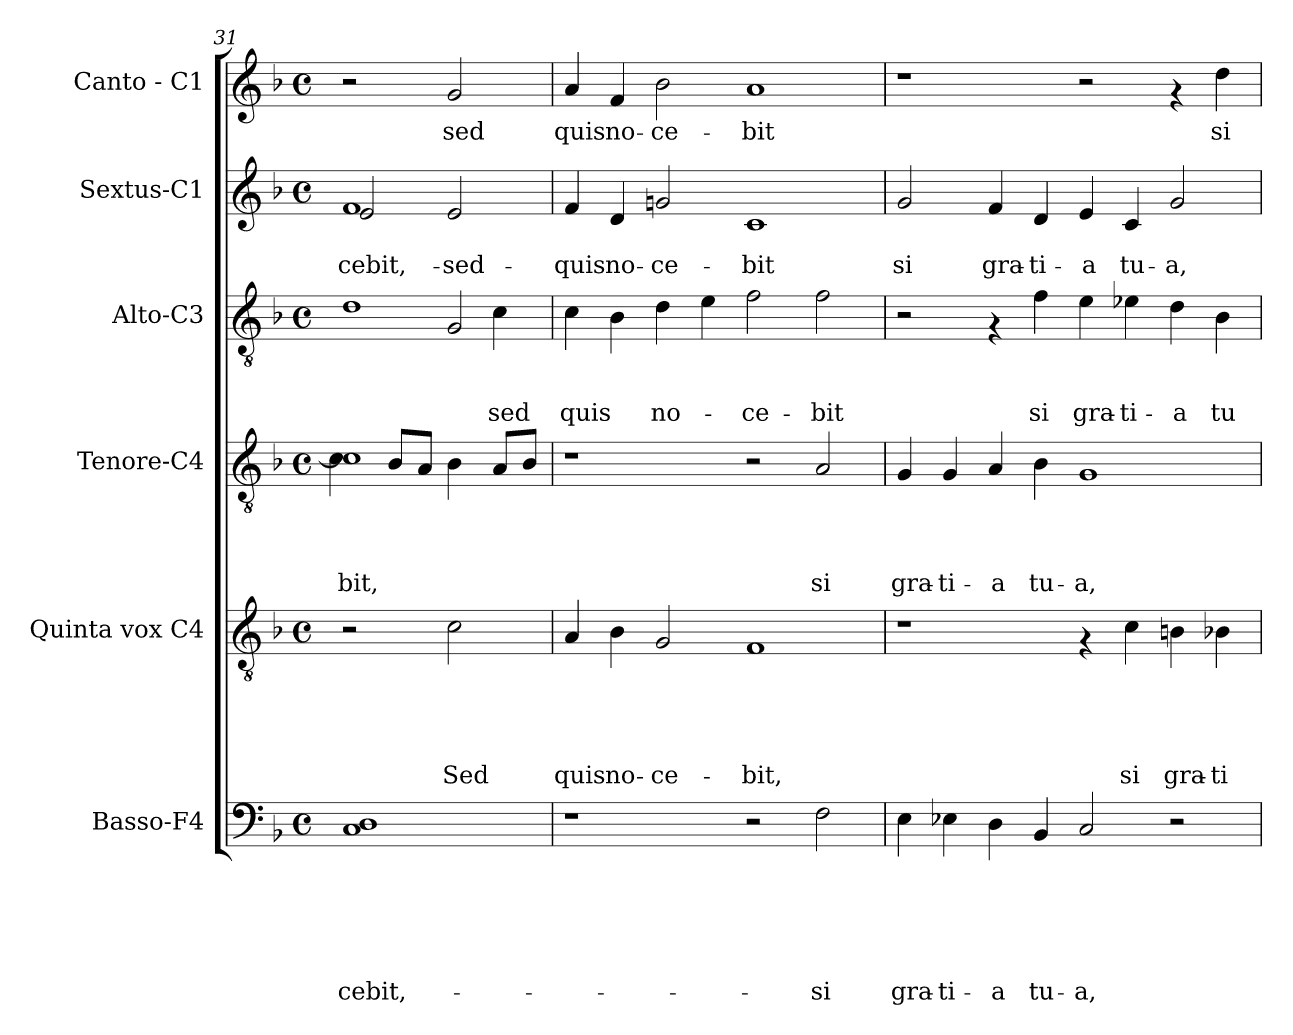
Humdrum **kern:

**kern	**text	**text	**text	**text	**text	**text	**kern	**text	**text	**text	**text	**text	**kern	**text	**text	**text	**text	**kern	**text	**text	**text	**kern	**text	**text	**kern	**text
*part6	*part6	*part6	*part6	*part6	*part6	*part6	*part5	*part5	*part5	*part5	*part5	*part5	*part4	*part4	*part4	*part4	*part4	*part3	*part3	*part3	*part3	*part2	*part2	*part2	*part1	*part1
*staff6	*staff6	*staff6	*staff6	*staff6	*staff6	*staff6	*staff5	*staff5	*staff5	*staff5	*staff5	*staff5	*staff4	*staff4	*staff4	*staff4	*staff4	*staff3	*staff3	*staff3	*staff3	*staff2	*staff2	*staff2	*staff1	*staff1
*I"Basso-F4	*	*	*	*	*	*	*I"Quinta vox C4	*	*	*	*	*	*I"Tenore-C4	*	*	*	*	*I"Alto-C3	*	*	*	*I"Sextus-C1	*	*	*I"Canto - C1	*
*clefF4	*	*	*	*	*	*	*clefGv2	*	*	*	*	*	*clefGv2	*	*	*	*	*clefGv2	*	*	*	*clefG2	*	*	*clefG2	*
*k[b-]	*	*	*	*	*	*	*k[b-]	*	*	*	*	*	*k[b-]	*	*	*	*	*k[b-]	*	*	*	*k[b-]	*	*	*k[b-]	*
*F:	*	*	*	*	*	*	*F:	*	*	*	*	*	*F:	*	*	*	*	*F:	*	*	*	*F:	*	*	*F:	*
*M4/4	*	*	*	*	*	*	*M4/4	*	*	*	*	*	*M4/4	*	*	*	*	*M4/4	*	*	*	*M4/4	*	*	*M4/4	*
*met(c)	*	*	*	*	*	*	*met(c)	*	*	*	*	*	*met(c)	*	*	*	*	*met(c)	*	*	*	*met(c)	*	*	*met(c)	*
=31	=31	=31	=31	=31	=31	=31	=31	=31	=31	=31	=31	=31	=31	=31	=31	=31	=31	=31	=31	=31	=31	=31	=31	=31	=31	=31
!	!	!	!	!	!	!LO:LY:b	!	!	!	!	!	!	!	!	!	!	!LO:LY:b	!	!	!	!	!	!	!LO:LY:b	!	!
*	*	*	*	*	*	*	*	*	*	*	*	*	*^	*	*	*	*	*^	*	*	*	*^	*	*	*	*
*	*	*	*	*	*	*	*	*	*	*	*	*	*	*	*	*	*	*	*	*^	*	*	*	*	*	*	*	*	*
1C 1D	.	.	.	.	.	-cebit,-	2r	.	.	.	.	.	1c]	4c\	.	.	.	-bit,	1d	2ryy	2.ryy	.	.	.	1f	2e/	.	-cebit,-	2r	.
.	.	.	.	.	.	.	.	.	.	.	.	.	.	8B-/L	.	.	.	.	.	.	.	.	.	.	.	.	.	.	.	.
.	.	.	.	.	.	.	.	.	.	.	.	.	.	8A/J	.	.	.	.	.	.	.	.	.	.	.	.	.	.	.	.
!	!	!	!	!	!	!	!	!	!	!	!	!LO:LY:b	!	!	!	!	!	!	!	!	!	!	!	!	!	!	!	!LO:LY:b	!	!LO:LY:b
.	.	.	.	.	.	.	2c\	.	.	.	.	Sed	.	4B-\	.	.	.	.	.	2G/	.	.	.	.	.	2e/	.	-sed	2g/	sed
!	!	!	!	!	!	!	!	!	!	!	!	!	!	!	!	!	!	!	!	!	!	!	!	!LO:LY:b	!	!	!	!	!	!
.	.	.	.	.	.	.	.	.	.	.	.	.	.	8A/L	.	.	.	.	.	.	4c\	.	.	-sed	.	.	.	.	.	.
.	.	.	.	.	.	.	.	.	.	.	.	.	.	8B-/J	.	.	.	.	.	.	.	.	.	.	.	.	.	.	.	.
*	*	*	*	*	*	*	*	*	*	*	*	*	*	*	*	*	*	*	*v	*v	*v	*	*	*	*	*	*	*	*	*
*	*	*	*	*	*	*	*	*	*	*	*	*	*	*	*	*	*	*	*	*	*	*	*v	*v	*	*	*	*
=32	=32	=32	=32	=32	=32	=32	=32	=32	=32	=32	=32	=32	=32	=32	=32	=32	=32	=32	=32	=32	=32	=32	=32	=32	=32	=32	=32
!	!	!	!	!	!	!	!	!	!	!	!	!LO:LY:b	!	!	!	!	!	!	!	!	!	!LO:LY:b	!	!	!LO:LY:b	!	!LO:LY:b
*	*	*	*	*	*	*	*	*	*	*	*	*	*v	*v	*	*	*	*	*	*	*	*	*	*	*	*	*
1r	.	.	.	.	.	.	4A/	.	.	.	.	quis	1r	.	.	.	.	4c\	.	.	quis	4f/	.	quis	4a/	quis
!	!	!	!	!	!	!	!	!	!	!	!	!LO:LY:b	!	!	!	!	!	!	!	!	!	!	!	!LO:LY:b	!	!LO:LY:b
.	.	.	.	.	.	.	4B-\	.	.	.	.	no-	.	.	.	.	.	4B-\	.	.	.	4d/	.	no-	4f/	no-
!	!	!	!	!	!	!	!	!	!	!	!	!LO:LY:b	!	!	!	!	!	!	!	!	!LO:LY:b	!	!	!LO:LY:b	!	!LO:LY:b
.	.	.	.	.	.	.	2G/	.	.	.	.	-ce-	.	.	.	.	.	4d\	.	.	no-	2gn/	.	-ce-	2b-\	-ce-
.	.	.	.	.	.	.	.	.	.	.	.	.	.	.	.	.	.	4e\	.	.	.	.	.	.	.	.
!	!	!	!	!	!	!	!	!	!	!	!	!LO:LY:b	!	!	!	!	!	!	!	!	!LO:LY:b	!	!	!LO:LY:b	!	!LO:LY:b
2r	.	.	.	.	.	.	1F	.	.	.	.	-bit,	2r	.	.	.	.	2f\	.	.	-ce-	1c	.	-bit	1a	-bit
!	!	!	!	!	!	!LO:LY:b	!	!	!	!	!	!	!	!	!	!	!LO:LY:b	!	!	!	!LO:LY:b	!	!	!	!	!
2F\	.	.	.	.	.	-si	.	.	.	.	.	.	2A/	.	.	.	si	2f\	.	.	-bit	.	.	.	.	.
!!LO:PB:g=z
=33	=33	=33	=33	=33	=33	=33	=33	=33	=33	=33	=33	=33	=33	=33	=33	=33	=33	=33	=33	=33	=33	=33	=33	=33	=33	=33
!	!	!	!	!	!	!LO:LY:b	!	!	!	!	!	!	!	!	!	!	!LO:LY:b	!	!	!	!	!	!	!LO:LY:b	!	!
4E\	.	.	.	.	.	gra-	1r	.	.	.	.	.	4G/	.	.	.	gra-	2r	.	.	.	2g/	.	si	1r	.
!	!	!	!	!	!	!LO:LY:b	!	!	!	!	!	!	!	!	!	!	!LO:LY:b	!	!	!	!	!	!	!	!	!
4E-X\	.	.	.	.	.	-ti-	.	.	.	.	.	.	4G/	.	.	.	-ti-	.	.	.	.	.	.	.	.	.
!	!	!	!	!	!	!LO:LY:b	!	!	!	!	!	!	!	!	!	!	!LO:LY:b	!	!	!	!	!	!	!LO:LY:b	!	!
4D\	.	.	.	.	.	-a	.	.	.	.	.	.	4A/	.	.	.	-a	4rF	.	.	.	4f/	.	gra-	.	.
!	!	!	!	!	!	!LO:LY:b	!	!	!	!	!	!	!	!	!	!	!LO:LY:b	!	!	!	!LO:LY:b	!	!	!LO:LY:b	!	!
4BB-/	.	.	.	.	.	tu-	.	.	.	.	.	.	4B-\	.	.	.	tu-	4f\	.	.	si	4d/	.	-ti-	.	.
!	!	!	!	!	!	!LO:LY:b	!	!	!	!	!	!	!	!	!	!	!LO:LY:b	!	!	!	!LO:LY:b	!	!	!LO:LY:b	!	!
2C/	.	.	.	.	.	-a,	4rF	.	.	.	.	.	1G	.	.	.	-a,	4e\	.	.	gra-	4e/	.	-a	2r	.
!	!	!	!	!	!	!	!	!	!	!	!	!LO:LY:b	!	!	!	!	!	!	!	!	!LO:LY:b	!	!	!LO:LY:b	!	!
.	.	.	.	.	.	.	4c\	.	.	.	.	si	.	.	.	.	.	4e-X\	.	.	-ti-	4c/	.	tu-	.	.
!	!	!	!	!	!	!	!	!	!	!	!	!LO:LY:b	!	!	!	!	!	!	!	!	!LO:LY:b	!	!	!LO:LY:b	!	!
2r	.	.	.	.	.	.	4Bn\	.	.	.	.	gra-	.	.	.	.	.	4d\	.	.	-a	2g/	.	-a,	4rf	.
!	!	!	!	!	!	!	!	!	!	!	!	!LO:LY:b	!	!	!	!	!	!	!	!	!LO:LY:b	!	!	!	!	!LO:LY:b
.	.	.	.	.	.	.	4B-X\	.	.	.	.	-ti-	.	.	.	.	.	4B-\	.	.	tu-	.	.	.	4dd\	si
=	=	=	=	=	=	=	=	=	=	=	=	=	=	=	=	=	=	=	=	=	=	=	=	=	=	=
*-	*-	*-	*-	*-	*-	*-	*-	*-	*-	*-	*-	*-	*-	*-	*-	*-	*-	*-	*-	*-	*-	*-	*-	*-	*-	*-
